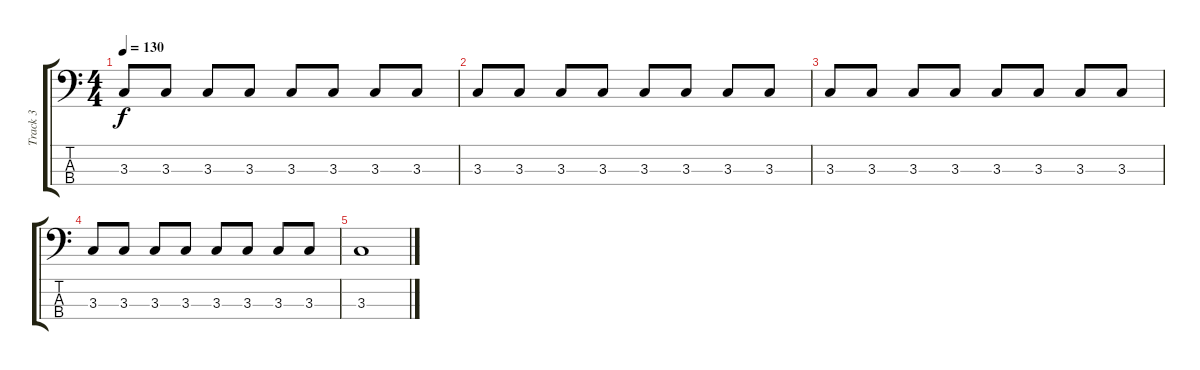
\track ("Track 3" "Track 3") {instrument electricbasspick}
\staff {score tabs}
\tuning (G2 D2 A1 E1) {hide}
\ts (4 4)
\tempo 130
\clef f4
\ks c
3.3.8{dy f} 3.3.8 3.3.8 3.3.8 3.3.8 3.3.8 3.3.8 3.3.8 |
3.3.8 3.3.8 3.3.8 3.3.8 3.3.8 3.3.8 3.3.8 3.3.8 |
3.3.8 3.3.8 3.3.8 3.3.8 3.3.8 3.3.8 3.3.8 3.3.8 |
3.3.8 3.3.8 3.3.8 3.3.8 3.3.8 3.3.8 3.3.8 3.3.8 |
3.3.1
